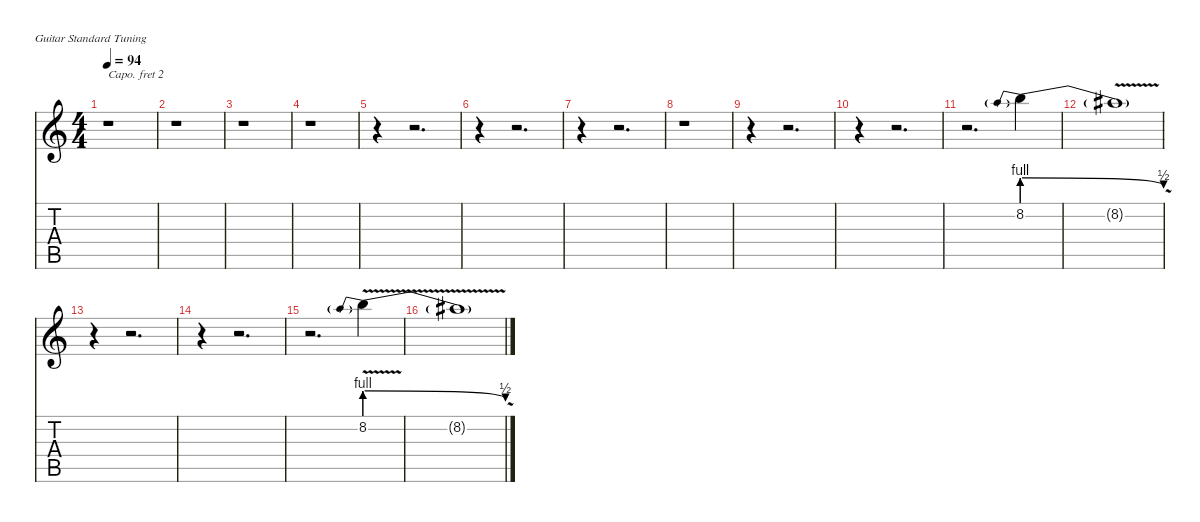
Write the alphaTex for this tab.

\defaultSystemsLayout 4
\hideDynamics
\bracketExtendMode nobrackets
\singleTrackTrackNamePolicy hidden
\multiTrackTrackNamePolicy hidden
\otherSystemsTrackNameOrientation horizontal
\track ("Johnny Marr (Slide guitar)" "od.guit.") {instrument overdrivenguitar}
\staff {score tabs}
\capo 2
\tuning (E4 B3 G3 D3 A2 E2)
\ts (4 4)
\tempo 94
\clef g2
\ks c
r.1{dy f beam Down} |
r.1{beam Down} |
r.1{beam Down} |
r.1{beam Down} |
r.4{beam Down} r.2{d beam Down} |
r.4{beam Down} r.2{d beam Down} |
r.4 r.2{d} |
r.1 |
r.4 r.2{d} |
r.4 r.2{d} |
r.2{d} 8.2{be (prebendrelease 0 4 60 2)}.4 |
8.2{v t}.1 |
r.4 r.2{d} |
r.4 r.2{d} |
r.2{d} 8.2{be (prebendrelease 0 4 60 2) v}.4 |
8.2{v t}.1
